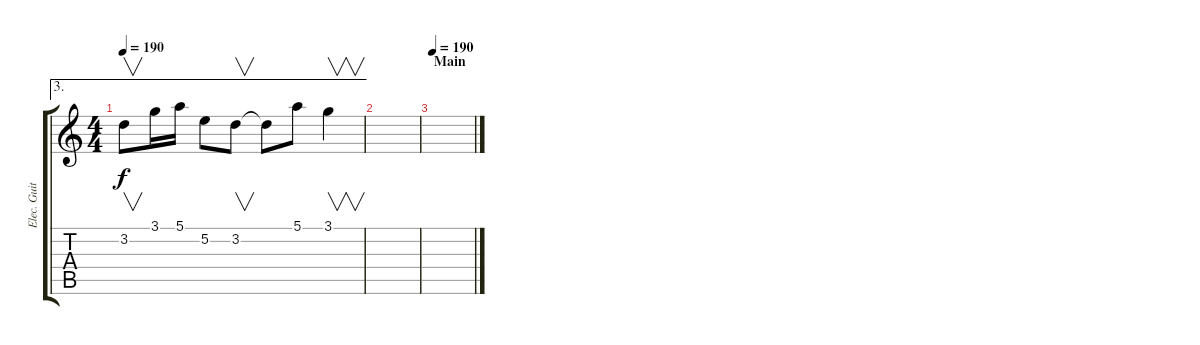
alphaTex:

\track ("Elec. Guitar 4" "Elec. Guit") {instrument distortionguitar}
\staff {score tabs}
\tuning (E4 B3 G3 D3 A2 E2) {hide}
\ae 3
\ts (4 4)
\tempo 190
\clef g2
\ks c
3.2{t}.8{v dy f} 3.1.16 5.1.16 5.2.8 3.2.8{v} 3.2{t}.8 5.1.8 3.1.4{v} |
|
\section ("" "Main")
\tempo 190
